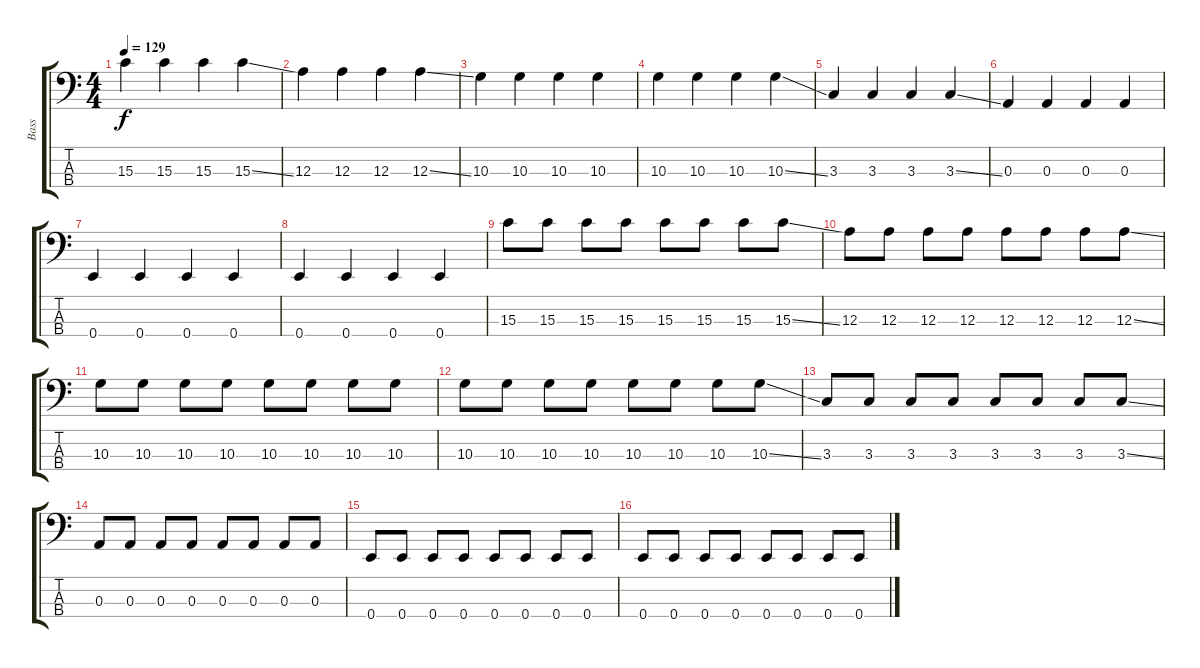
\track ("Bass" "Bass") {instrument electricbasspick}
\staff {score tabs}
\tuning (G2 D2 A1 E1) {hide}
\ts (4 4)
\tempo 129
\clef f4
\ks c
15.3.4{dy f} 15.3.4 15.3.4 15.3{ss}.4 |
12.3.4 12.3.4 12.3.4 12.3{ss}.4 |
10.3.4 10.3.4 10.3.4 10.3.4 |
10.3.4 10.3.4 10.3.4 10.3{ss}.4 |
3.3.4 3.3.4 3.3.4 3.3{ss}.4 |
0.3.4 0.3.4 0.3.4 0.3.4 |
0.4.4 0.4.4 0.4.4 0.4.4 |
0.4.4 0.4.4 0.4.4 0.4.4 |
15.3.8 15.3.8 15.3.8 15.3.8 15.3.8 15.3.8 15.3.8 15.3{ss}.8 |
12.3.8 12.3.8 12.3.8 12.3.8 12.3.8 12.3.8 12.3.8 12.3{ss}.8 |
10.3.8 10.3.8 10.3.8 10.3.8 10.3.8 10.3.8 10.3.8 10.3.8 |
10.3.8 10.3.8 10.3.8 10.3.8 10.3.8 10.3.8 10.3.8 10.3{ss}.8 |
3.3.8 3.3.8 3.3.8 3.3.8 3.3.8 3.3.8 3.3.8 3.3{ss}.8 |
0.3.8 0.3.8 0.3.8 0.3.8 0.3.8 0.3.8 0.3.8 0.3.8 |
0.4.8 0.4.8 0.4.8 0.4.8 0.4.8 0.4.8 0.4.8 0.4.8 |
0.4.8 0.4.8 0.4.8 0.4.8 0.4.8 0.4.8 0.4.8 0.4{ss}.8
